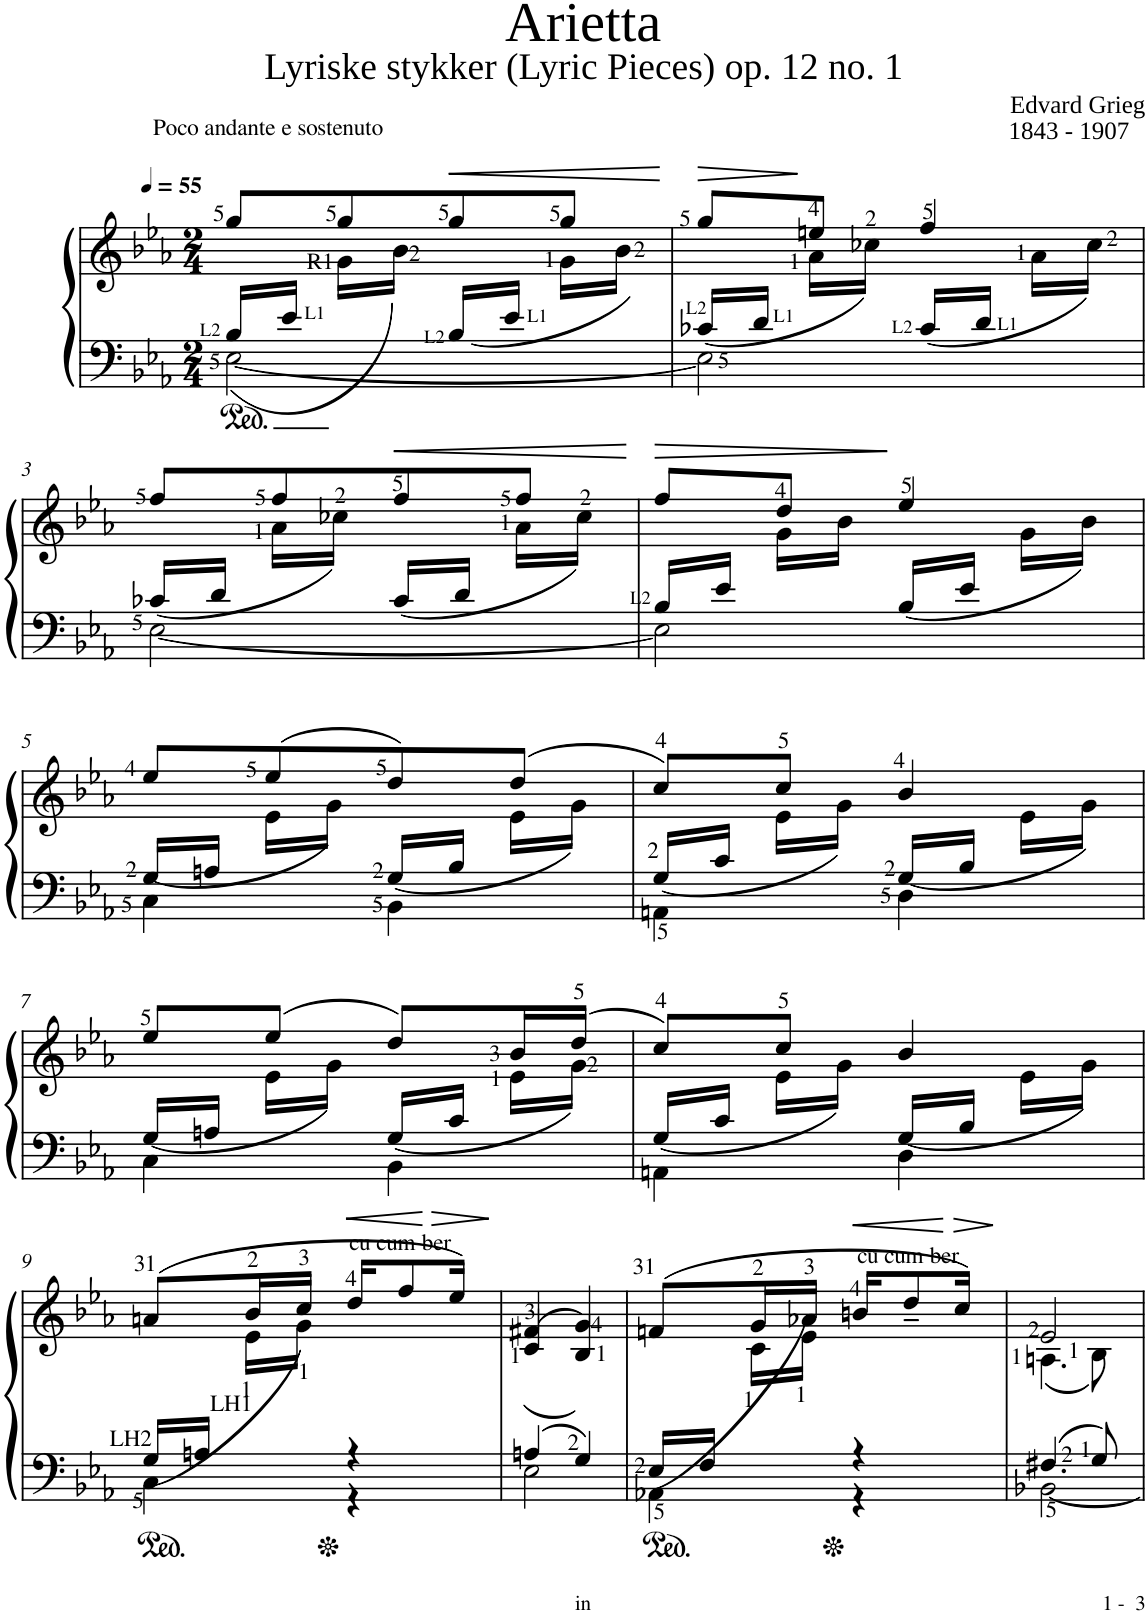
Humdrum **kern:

**kern	**kern	**dynam
*part1	*part1	*part1
*staff2	*staff1	*staff1/2
*I"Piano	*	*
*I'Pno	*	*
*clefF4	*clefG2	*
*k[b-e-a-]	*k[b-e-a-]	*
*M2/4	*M2/4	*
*MM55	*MM55	*
=1	=1	=1
*^	*^	*
!	!	!LO:TX:a:t=Poco andante e sostenuto	!	!
!LO:TX:a:t=L2	!	!	!	!
(<[2E-\	16B-/LL	8gg/L	8ryy	.
!	!LO:TX:a:t=L1	!	!	!
.	16e-/JJ	.	.	.
.	8ryy	8gg/	16g\LL	.
.	.	.	16b-\JJ)	.
!	!LO:TX:a:t=L2	!	!	!
!	!	!	!	!LO:HP:b
.	(<16B-/LL	8gg/	8ryy	<
!	!LO:TX:a:t=L1	!	!	!
.	16e-/JJ	.	.	.
.	8ryy	8gg/J	16g\LL	.
.	.	.	16b->\JJ)	.
*v	*v	*	*	*
*	*v	*v	*
.	.	[
=2	=2	=2
*^	*	*
!LO:TX:a:t=L2	!	!	!
!	!	!	!LO:HP:b
*	*	*^	*
2E-\]	(<16c-X/LL	8gg/L	8ryy	>
!	!LO:TX:a:t=L1	!	!	!
.	16d/JJ	.	.	.
.	8ryy	8een/J	16a-\LL	]
.	.	.	16cc-X>\JJ)	.
!	!LO:TX:a:t=L2	!	!	!
.	(<16c-/LL	4ff/	8ryy	.
!	!LO:TX:a:t=L1	!	!	!
.	16d/JJ	.	.	.
.	8ryy	.	16a->\LL	.
.	.	.	16cc->\JJ)	.
!!LO:LB:g=z	!!
=3	=3	=3	=3	=3
[2E-\	(<16c-X/LL	8ff/L	8ryy	.
.	16d/JJ	.	.	.
.	8ryy	8ff/	16a->\LL	.
.	.	.	16cc-X>\JJ)	.
!	!	!	!	!LO:HP:b
.	(<16c-/LL	8ff/	8ryy	<
.	16d/JJ	.	.	.
.	8ryy	8ff/J	16a->\LL	.
.	.	.	16cc->\JJ)	.
*v	*v	*	*	*
*	*v	*v	*
.	.	[
=4	=4	=4
*^	*	*
!LO:TX:a:t=L2	!	!	!
!	!	!	!LO:HP:b
*	*	*^	*
2E-\]	16B-/LL	8ff/L	8ryy	>
.	16e-/JJ	.	.	.
.	8ryy	8dd/J	16g\LL	.
.	.	.	16b-\JJ	.
.	(<16B-/LL	4ee-/	8ryy	]
.	16e-/JJ	.	.	.
.	8ryy	.	16g\LL	.
.	.	.	16b-\JJ)	.
!!LO:LB:g=z	!!
=5	=5	=5	=5	=5
4C\	(<16G/LL	8ee-/L	8ryy	.
.	16An/JJ	.	.	.
.	8ryy	(>8ee-/	16e-\LL	.
.	.	.	16g\JJ)	.
4BB-\	(<16G/LL	8dd/)	8ryy	.
.	16B-/JJ	.	.	.
.	8ryy	(>8dd/J	16e-\LL	.
.	.	.	16g\JJ)	.
=6	=6	=6	=6	=6
4AAn\	(<16G/LL	8cc/L)	8ryy	.
.	16c/JJ	.	.	.
.	8ryy	8cc/J	16e-\LL	.
.	.	.	16g\JJ)	.
4D\	(<16G/LL	4b-/	8ryy	.
.	16B-/JJ	.	.	.
.	8ryy	.	16e-\LL	.
.	.	.	16g\JJ)	.
!!LO:LB:g=z	!!
=7	=7	=7	=7	=7
4C\	(<16G/LL	8ee-/L	8ryy	.
.	16An/JJ	.	.	.
.	8ryy	(>8ee-/J	16e-\LL	.
.	.	.	16g\JJ)	.
4BB-\	(<16G/LL	8dd/L)	8ryy	.
.	16c/JJ	.	.	.
.	8ryy	16b-/L	16e-\LL	.
.	.	(>16dd/JJ	16g\JJ)	.
=8	=8	=8	=8	=8
4AAn\	(<16G/LL	8cc/L)	8ryy	.
.	16c/JJ	.	.	.
.	8ryy	8cc/J	16e-\LL	.
.	.	.	16g\JJ)	.
4D\	(<16G/LL	4b-/	8ryy	.
.	16B-/JJ	.	.	.
.	8ryy	.	16e-\LL	.
.	.	.	16g\JJ)	.
!!LO:LB:g=z	!!
=9	=9	=9	=9	=9
!LO:TX:a:t=LH2	!	!	!	!
(4C\	16G/LL	(>8an/L	8ryy	.
!	!LO:TX:a:t=LH1	!	!	!
.	16An/JJ	.	.	.
.	8ryy	16b-/L	16e-\LL	.
.	.	16cc/JJ	16g\JJ)	.
!	!	!LO:TX:a:t=cu cum ber	!	!
!	!	!	!	!LO:HP:b
4r	4r	16dd/KL	4ryy	<
.	.	8ff/	.	.
!	!	!	!	!LO:HP:n=1:b
.	.	16ee-/Jk)	.	[ >
*v	*v	*	*	*
*	*v	*v	*
.	.	]
=10	=10	=10
*^	*^	*
2E-\	4An/	(4f#X/	(4c/	.
.	4G/	4g/)	4B-/)	.
=11	=11	=11	=11	=11
4AA-X\	16E-/LL	(>8fn/L	8ryy	.
.	16F/JJ	.	.	.
.	8ryy	16g/L	16c\LL	.
.	.	(16a-X/JJ	16e-\JJ	.
!	!	!LO:TX:a:t=cu cum ber	!	!
!	!	!	!	!LO:HP:b
4r	4r	16bn/KL	4ryy	<
.	.	8dd~/	.	.
!	!	!	!	!LO:HP:n=1:b
.	.	16cc/Jk)	.	[ >
*v	*v	*	*	*
*	*v	*v	*
.	.	]
=12	=12	=12
*^	*^	*
[2BB-X\	4.F#X/	2e-/	(4.An\	.
.	8G/	.	8B-\)	.
*v	*v	*	*	*
*	*v	*v	*
=	=	=
*-	*-	*-
